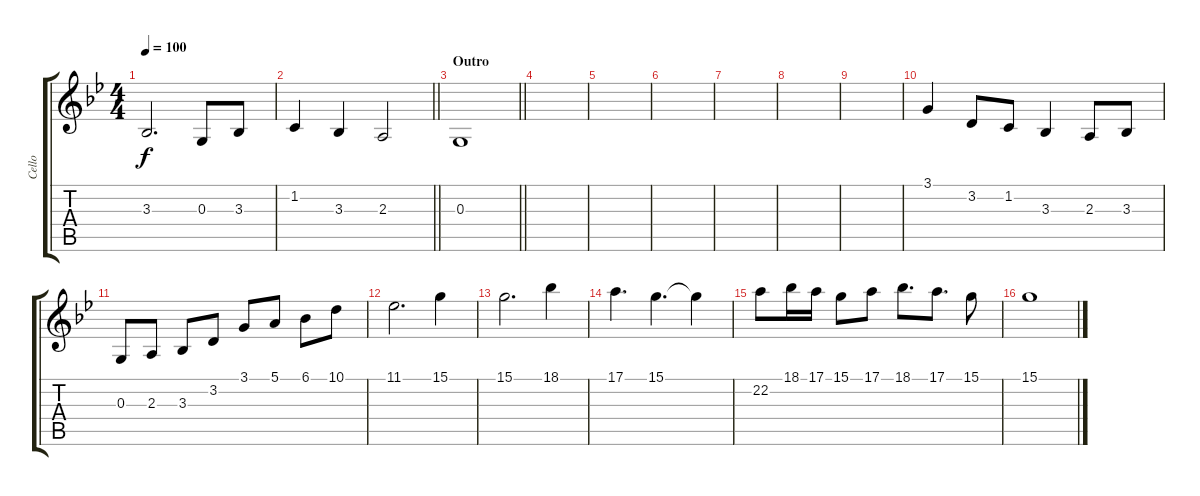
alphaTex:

\track ("Cello" "Cello") {instrument stringensemble1}
\staff {score tabs}
\tuning (E4 B3 G3 D3 A2 E2) {hide}
\ts (4 4)
\tempo 100
\clef g2
\ks gminor
3.3.2{d dy f} 0.3.8 3.3.8 |
\barLineRight lightlight
1.2.4 3.3.4 2.3.2 |
\section ("" "Outro")
\barLineRight lightlight
0.3.1 |
|
|
|
|
|
|
3.1.4 3.2.8 1.2.8 3.3.4 2.3.8 3.3.8 |
0.3.8 2.3.8 3.3.8 3.2.8 3.1.8 5.1.8 6.1.8 10.1.8 |
11.1.2{d} 15.1.4 |
15.1.2{d} 18.1.4 |
17.1.4{d} 15.1.4{d} 15.1{t}.4 |
22.2.8 18.1.16 17.1.16 15.1.8 17.1.8 18.1.8{d} 17.1.8{d} 15.1.8 |
15.1.1
